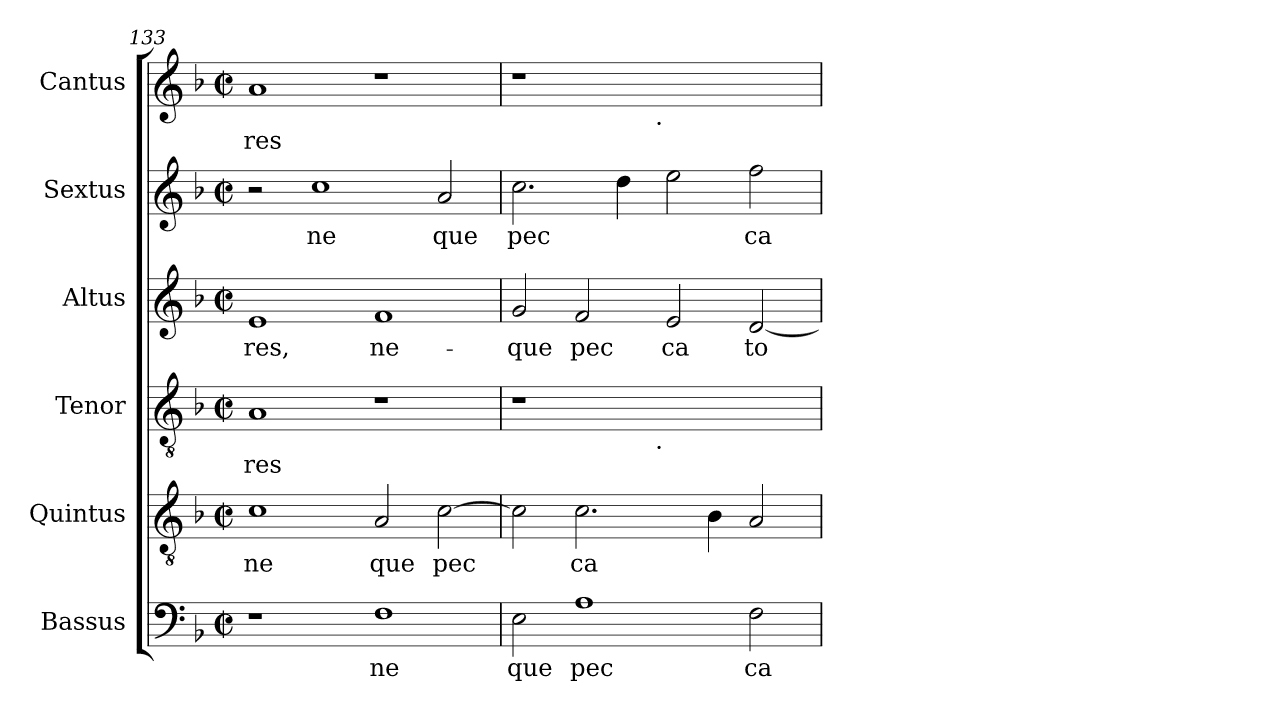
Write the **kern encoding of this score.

**kern	**text	**kern	**text	**kern	**text	**kern	**text	**kern	**text	**kern	**text
*part6	*part6	*part5	*part5	*part4	*part4	*part3	*part3	*part2	*part2	*part1	*part1
*staff6	*staff6	*staff5	*staff5	*staff4	*staff4	*staff3	*staff3	*staff2	*staff2	*staff1	*staff1
*I"Bassus	*	*I"Quintus	*	*I"Tenor	*	*I"Altus	*	*I"Sextus	*	*I"Cantus	*
*I'B	*	*I'Q	*	*I'T	*	*I'A	*	*I'S	*	*I'C	*
*clefF4	*	*clefGv2	*	*clefGv2	*	*clefG2	*	*clefG2	*	*clefG2	*
*k[b-]	*	*k[b-]	*	*k[b-]	*	*k[b-]	*	*k[b-]	*	*k[b-]	*
*F:	*	*F:	*	*F:	*	*F:	*	*F:	*	*F:	*
*M2/2	*	*M2/2	*	*M2/2	*	*M2/2	*	*M2/2	*	*M2/2	*
*met(c|)	*	*met(c|)	*	*met(c|)	*	*met(c|)	*	*met(c|)	*	*met(c|)	*
=133	=133	=133	=133	=133	=133	=133	=133	=133	=133	=133	=133
!	!	!	!LO:LY:b:cj	!	!LO:LY:b:cj	!	!LO:LY:b:cj	!	!	!	!LO:LY:b:cj
1r	.	1c	ne	1A	res	1e	-res,	2r	.	1a	-res
!	!	!	!	!	!	!	!	!	!LO:LY:b:cj	!	!
.	.	.	.	.	.	.	.	1cc	ne	.	.
!	!LO:LY:b:cj	!	!LO:LY:b:cj	!	!	!	!LO:LY:b:cj	!	!	!	!
1F	ne	2A/	que	1r	.	1f	ne-	.	.	1r	.
!	!	!	!LO:LY:b:cj	!	!	!	!	!	!LO:LY:b:cj	!	!
.	.	[>2c\	pec	.	.	.	.	2a/	que	.	.
!!LO:PB:g=z
=134	=134	=134	=134	=134	=134	=134	=134	=134	=134	=134	=134
!	!LO:LY:b:cj	!	!LO:LY:b:cj	!	!	!	!LO:LY:b:cj	!	!LO:LY:b:cj	!	!
*	*	*	*	*^	*	*	*	*	*	*^	*
2E\	que	2c\]	.	1r	2ryy	.	2g/	-que	2.cc\	pec-	1r	2ryy	.
!	!LO:LY:b:cj	!	!LO:LY:b:cj	!	!	!	!	!LO:LY:b:cj	!	!	!	!	!
1A	pec	2.c\	ca-	.	4...ryy	.	2f/	pec	.	.	.	4...ryy	.
!	!	!	!	!	!	!	!	!	!	!LO:LY:b:cj	!	!	!
.	.	.	.	.	.	.	.	.	4dd\	--	.	.	.
!	!	!	!	!	!	!	!	!	!	!	!	!LO:TX:b:t=.	!
!	!	!	!	!	!LO:TX:b:t=.	!	!	!	!	!	!	!	!
.	.	.	.	.	1ryy	.	.	.	.	.	.	1ryy	.
!	!	!	!	!	!	!	!	!LO:LY:b:cj	!	!LO:LY:b:cj	!	!	!
.	.	.	.	1ryy	.	.	2e/	ca	2ee\	--	1ryy	.	.
!	!	!	!LO:LY:b:cj	!	!	!	!	!	!	!	!	!	!
.	.	4B-\	--	.	.	.	.	.	.	.	.	.	.
!	!LO:LY:b:cj	!	!LO:LY:b:cj	!	!	!	!	!LO:LY:b:cj	!	!LO:LY:b:cj	!	!	!
2F\	ca	2A/	--	.	.	.	[<2d/	to	2ff\	-ca-	.	.	.
.	.	.	.	.	32ryy	.	.	.	.	.	.	32ryy	.
*	*	*	*	*v	*v	*	*	*	*	*	*v	*v	*
=	=	=	=	=	=	=	=	=	=	=	=
*-	*-	*-	*-	*-	*-	*-	*-	*-	*-	*-	*-
